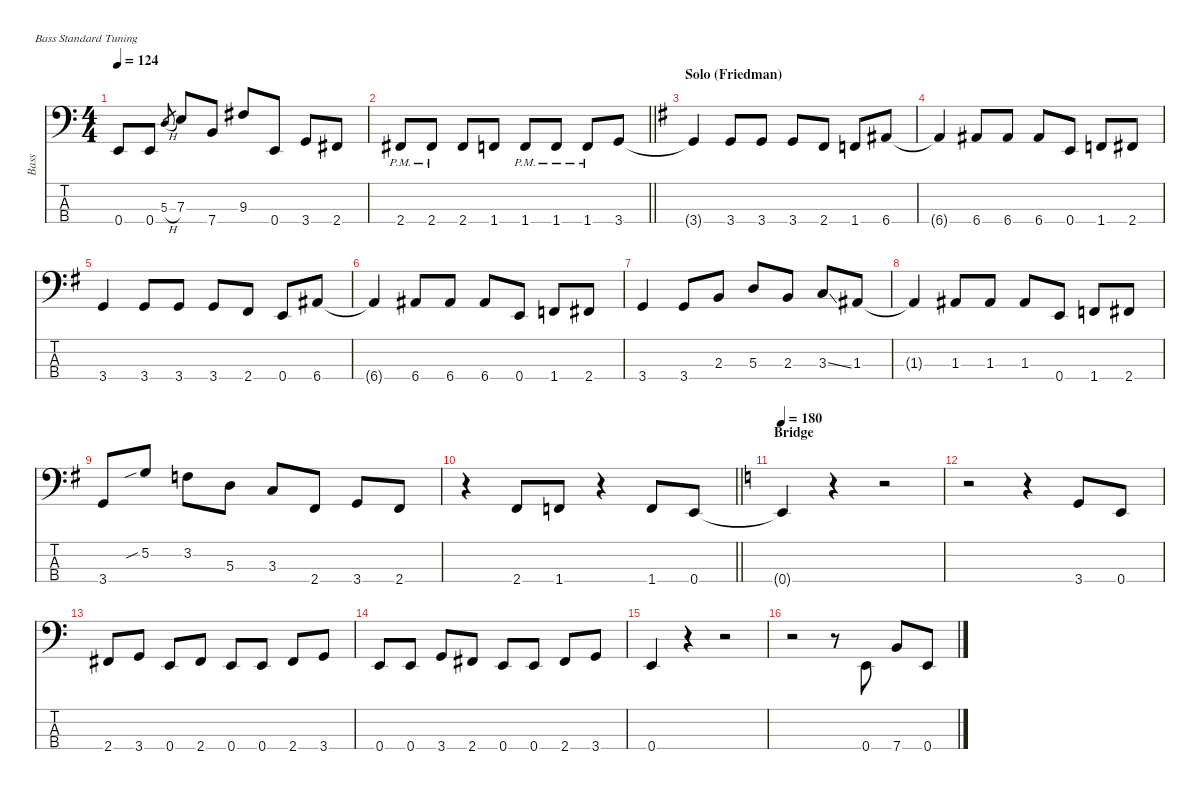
\defaultSystemsLayout 4
\hideDynamics
\bracketExtendMode nobrackets
\firstSystemTrackNameMode fullname
\otherSystemsTrackNameOrientation horizontal
\track ("Bass" "el.bs.") {instrument electricbasspick}
\staff {score tabs}
\tuning (G2 D2 A1 E1)
\ts (4 4)
\tempo 124
\clef f4
\ks c
0.4.8{dy f beam Up} 0.4.8{beam Up} 5.3{h}.8{gr dy mf beam Up} 7.3.8{dy f beam Up} 7.4.8{beam Up} 9.3{acc #}.8{beam Up} 0.4.8{beam Up} 3.4.8{beam Up} 2.4{acc #}.8{beam Up} |
\barLineRight lightlight
2.4{pm acc #}.8{beam Up} 2.4{pm acc #}.8{beam Up} 2.4{acc #}.8{beam Up} 1.4.8{beam Up} 1.4{pm}.8{beam Up} 1.4{pm}.8{beam Up} 1.4{pm}.8{beam Up} 3.4.8{beam Up} |
\section ("" "Solo (Friedman)")
\ks g
3.4{t acc forcenatural}.4{beam Up} 3.4{acc forcenatural}.8{beam Up} 3.4{acc forcenatural}.8{beam Up} 3.4{acc forcenatural}.8{beam Up} 2.4{acc #}.8{beam Up} 1.4{acc forcenatural}.8{beam Up} 6.4{acc #}.8{beam Up} |
6.4{t acc #}.4{beam Up} 6.4{acc #}.8{beam Up} 6.4{acc #}.8{beam Up} 6.4{acc #}.8{beam Up} 0.4{acc forcenatural}.8{beam Up} 1.4{acc forcenatural}.8{beam Up} 2.4{acc #}.8{beam Up} |
3.4{acc forcenatural}.4{beam Up} 3.4{acc forcenatural}.8{beam Up} 3.4{acc forcenatural}.8{beam Up} 3.4{acc forcenatural}.8{beam Up} 2.4{acc #}.8{beam Up} 0.4{acc forcenatural}.8{beam Up} 6.4{acc #}.8{beam Up} |
6.4{t acc #}.4{beam Up} 6.4{acc #}.8{beam Up} 6.4{acc #}.8{beam Up} 6.4{acc #}.8{beam Up} 0.4{acc forcenatural}.8{beam Up} 1.4{acc forcenatural}.8{beam Up} 2.4{acc #}.8{beam Up} |
3.4{acc forcenatural}.4{beam Up} 3.4{acc forcenatural}.8{beam Up} 2.3{acc forcenatural}.8{beam Up} 5.3{acc forcenatural}.8{beam Up} 2.3{acc forcenatural}.8{beam Up} 3.3{ss acc forcenatural}.8{beam Up} 1.3{acc #}.8{beam Up} |
1.3{t acc #}.4{beam Up} 1.3{acc #}.8{beam Up} 1.3{acc #}.8{beam Up} 1.3{acc #}.8{beam Up} 0.4{acc forcenatural}.8{beam Up} 1.4{acc forcenatural}.8{beam Up} 2.4{acc #}.8{beam Up} |
3.4{acc forcenatural}.8{beam Up} 5.2{sib acc forcenatural}.8{beam Up} 3.2{acc forcenatural}.8{beam Down} 5.3{acc forcenatural}.8{beam Down} 3.3{acc forcenatural}.8{beam Up} 2.4{acc #}.8{beam Up} 3.4{acc forcenatural}.8{beam Up} 2.4{acc #}.8{beam Up} |
\barLineRight lightlight
r.4{beam Down} 2.4{acc #}.8{beam Up} 1.4{acc forcenatural}.8{beam Up} r.4{beam Up} 1.4{acc forcenatural}.8{beam Up} 0.4{acc forcenatural}.8{beam Up} |
\section ("" "Bridge")
\tempo 180
\ks c
0.4{t}.4{beam Up} r.4{beam Up} r.2{beam Up} |
r.2{beam Down} r.4{beam Down} 3.4.8{beam Up} 0.4.8{beam Up} |
2.4{acc #}.8{beam Up} 3.4.8{beam Up} 0.4.8{beam Up} 2.4{acc #}.8{beam Up} 0.4.8{beam Up} 0.4.8{beam Up} 2.4{acc #}.8{beam Up} 3.4.8{beam Up} |
0.4.8{beam Up} 0.4.8{beam Up} 3.4.8{beam Up} 2.4{acc #}.8{beam Up} 0.4.8{beam Up} 0.4.8{beam Up} 2.4{acc #}.8{beam Up} 3.4.8{beam Up} |
0.4.4{beam Up} r.4{beam Up} r.2{beam Up} |
r.2{beam Down} r.8{beam Down} 0.4.8{beam Up} 7.4.8{beam Up} 0.4.8{beam Up}
